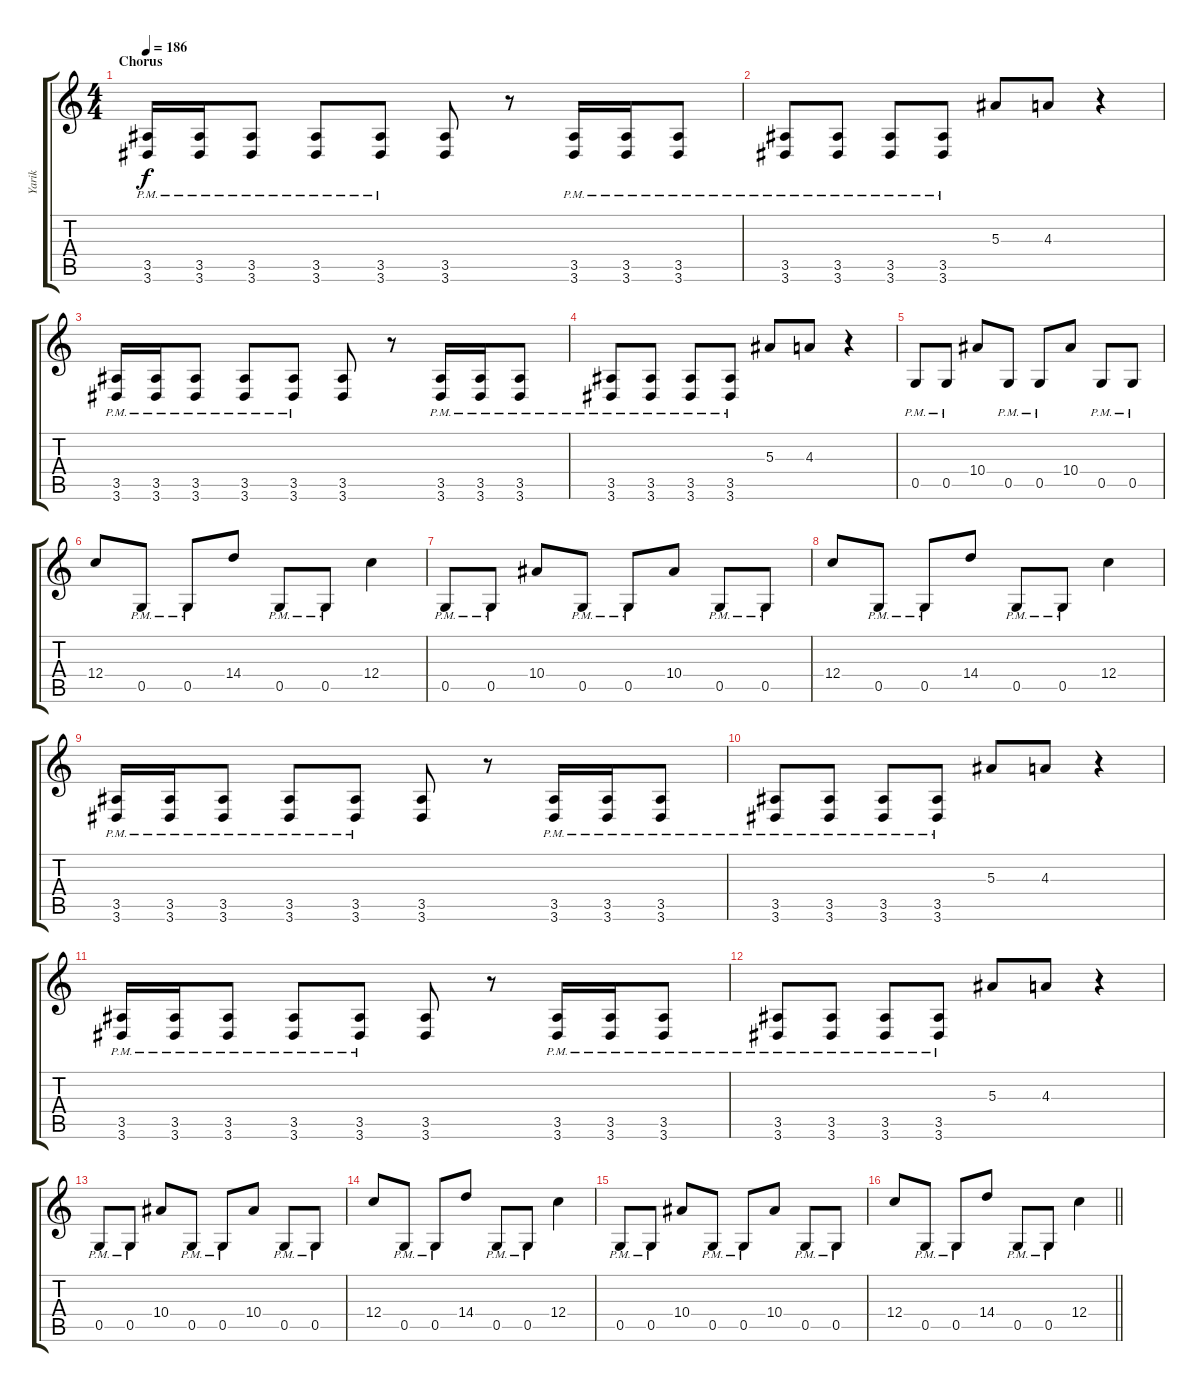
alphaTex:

\track ("Yarik" "Yarik") {instrument distortionguitar}
\staff {score tabs}
\tuning (D4 A3 F3 C3 G2 C2) {hide}
\ts (4 4)
\section ("" "Chorus")
\tempo 186
\clef g2
\ks c
(3.5{pm} 3.6{pm}).16{dy f} (3.5{pm} 3.6{pm}).16 (3.5{pm} 3.6{pm}).8 (3.5{pm} 3.6{pm}).8 (3.5{pm} 3.6{pm}).8 (3.5 3.6).8 r.8 (3.5{pm} 3.6{pm}).16 (3.5{pm} 3.6{pm}).16 (3.5{pm} 3.6{pm}).8 |
(3.5{pm} 3.6{pm}).8 (3.5{pm} 3.6{pm}).8 (3.5{pm} 3.6{pm}).8 (3.5{pm} 3.6{pm}).8 5.3.8 4.3.8 r.4 |
(3.5{pm} 3.6{pm}).16 (3.5{pm} 3.6{pm}).16 (3.5{pm} 3.6{pm}).8 (3.5{pm} 3.6{pm}).8 (3.5{pm} 3.6{pm}).8 (3.5 3.6).8 r.8 (3.5{pm} 3.6{pm}).16 (3.5{pm} 3.6{pm}).16 (3.5{pm} 3.6{pm}).8 |
(3.5{pm} 3.6{pm}).8 (3.5{pm} 3.6{pm}).8 (3.5{pm} 3.6{pm}).8 (3.5{pm} 3.6{pm}).8 5.3.8 4.3.8 r.4 |
0.5{pm}.8 0.5{pm}.8 10.4.8 0.5{pm}.8 0.5{pm}.8 10.4.8 0.5{pm}.8 0.5{pm}.8 |
12.4.8 0.5{pm}.8 0.5{pm}.8 14.4.8 0.5{pm}.8 0.5{pm}.8 12.4.4 |
0.5{pm}.8 0.5{pm}.8 10.4.8 0.5{pm}.8 0.5{pm}.8 10.4.8 0.5{pm}.8 0.5{pm}.8 |
12.4.8 0.5{pm}.8 0.5{pm}.8 14.4.8 0.5{pm}.8 0.5{pm}.8 12.4.4 |
(3.5{pm} 3.6{pm}).16 (3.5{pm} 3.6{pm}).16 (3.5{pm} 3.6{pm}).8 (3.5{pm} 3.6{pm}).8 (3.5{pm} 3.6{pm}).8 (3.5 3.6).8 r.8 (3.5{pm} 3.6{pm}).16 (3.5{pm} 3.6{pm}).16 (3.5{pm} 3.6{pm}).8 |
(3.5{pm} 3.6{pm}).8 (3.5{pm} 3.6{pm}).8 (3.5{pm} 3.6{pm}).8 (3.5{pm} 3.6{pm}).8 5.3.8 4.3.8 r.4 |
(3.5{pm} 3.6{pm}).16 (3.5{pm} 3.6{pm}).16 (3.5{pm} 3.6{pm}).8 (3.5{pm} 3.6{pm}).8 (3.5{pm} 3.6{pm}).8 (3.5 3.6).8 r.8 (3.5{pm} 3.6{pm}).16 (3.5{pm} 3.6{pm}).16 (3.5{pm} 3.6{pm}).8 |
(3.5{pm} 3.6{pm}).8 (3.5{pm} 3.6{pm}).8 (3.5{pm} 3.6{pm}).8 (3.5{pm} 3.6{pm}).8 5.3.8 4.3.8 r.4 |
0.5{pm}.8 0.5{pm}.8 10.4.8 0.5{pm}.8 0.5{pm}.8 10.4.8 0.5{pm}.8 0.5{pm}.8 |
12.4.8 0.5{pm}.8 0.5{pm}.8 14.4.8 0.5{pm}.8 0.5{pm}.8 12.4.4 |
0.5{pm}.8 0.5{pm}.8 10.4.8 0.5{pm}.8 0.5{pm}.8 10.4.8 0.5{pm}.8 0.5{pm}.8 |
\barLineRight lightlight
12.4.8 0.5{pm}.8 0.5{pm}.8 14.4.8 0.5{pm}.8 0.5{pm}.8 12.4.4
